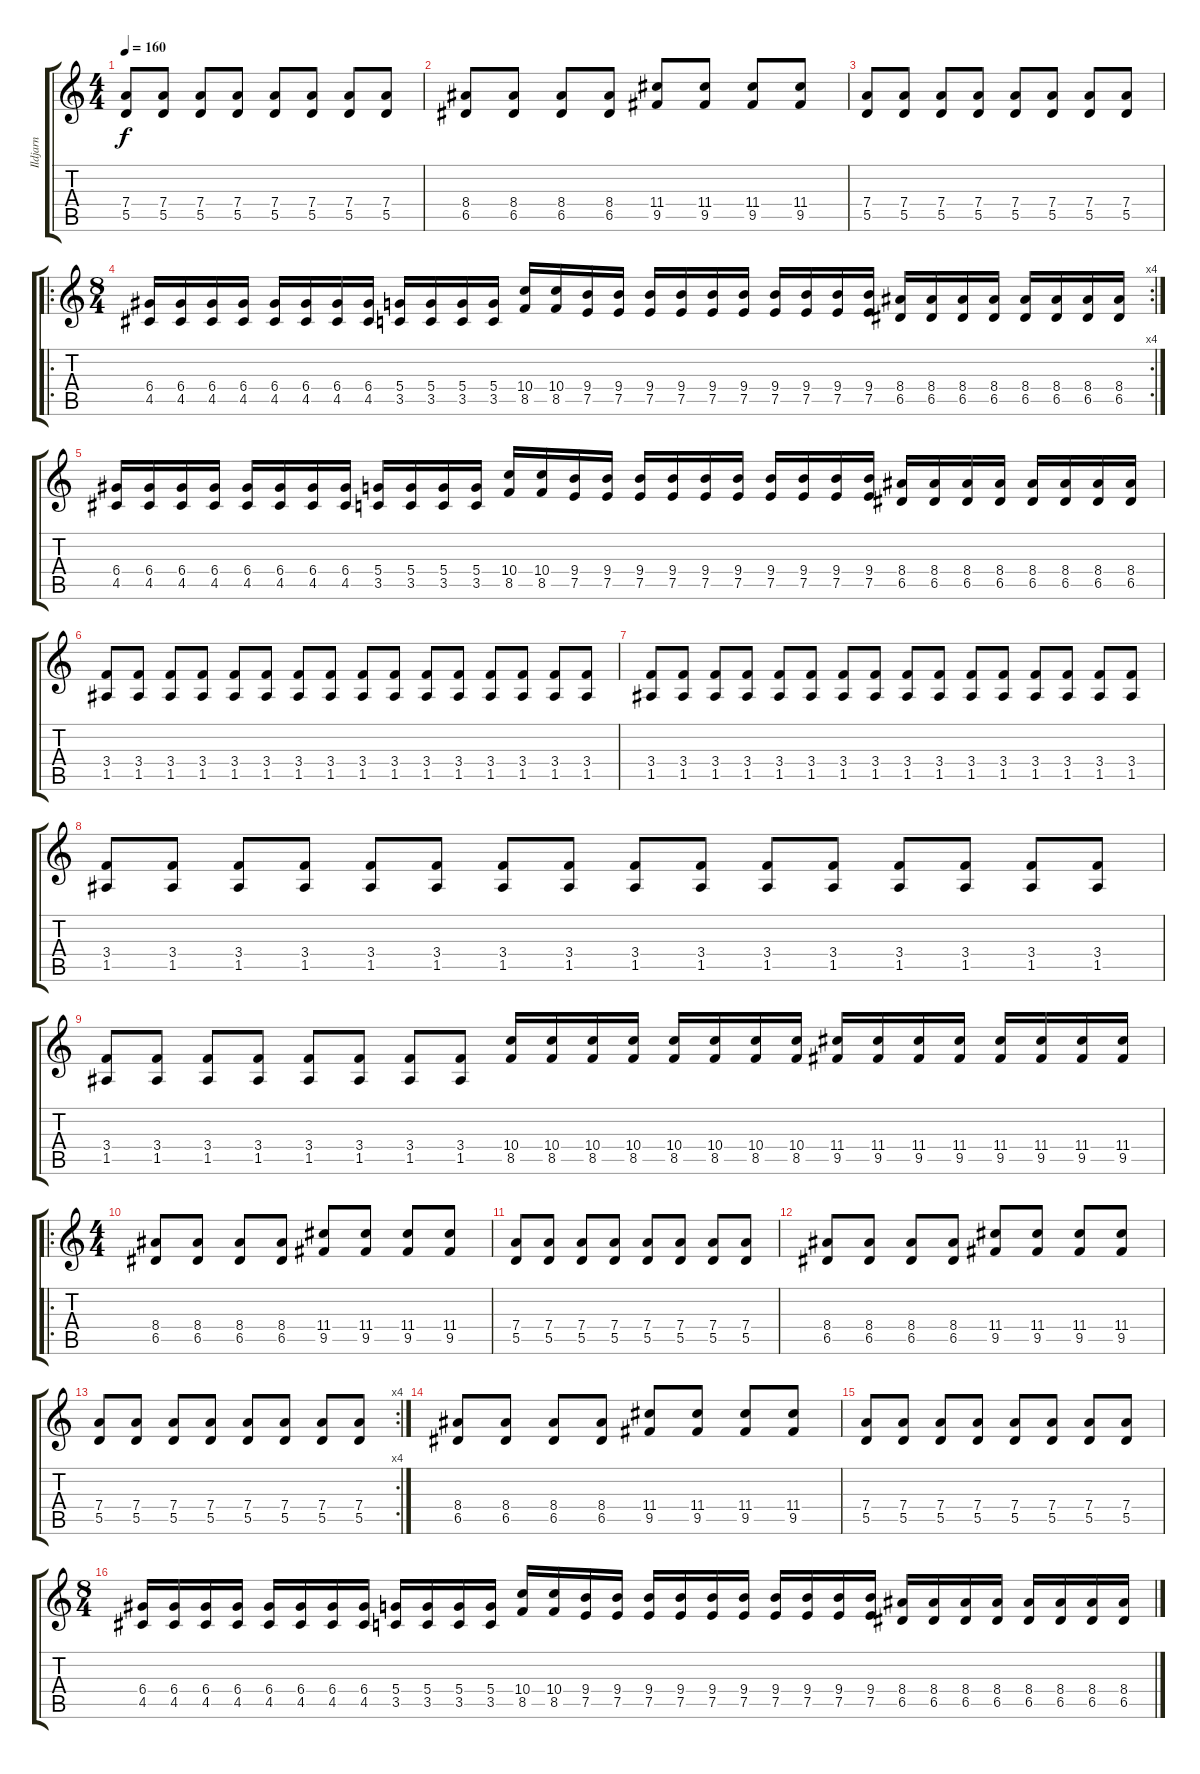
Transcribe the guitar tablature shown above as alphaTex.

\track ("Ildjarn" "Ildjarn") {instrument distortionguitar}
\staff {score tabs}
\tuning (E4 B3 G3 D3 A2 E2) {hide}
\ts (4 4)
\tempo 160
\clef g2
\ks c
(7.4 5.5).8{dy f} (7.4 5.5).8 (7.4 5.5).8 (7.4 5.5).8 (7.4 5.5).8 (7.4 5.5).8 (7.4 5.5).8 (7.4 5.5).8 |
(8.4 6.5).8 (8.4 6.5).8 (8.4 6.5).8 (8.4 6.5).8 (11.4 9.5).8 (11.4 9.5).8 (11.4 9.5).8 (11.4 9.5).8 |
(7.4 5.5).8 (7.4 5.5).8 (7.4 5.5).8 (7.4 5.5).8 (7.4 5.5).8 (7.4 5.5).8 (7.4 5.5).8 (7.4 5.5).8 |
\ro
\rc 4
\ts (8 4)
(6.4 4.5).16 (6.4 4.5).16 (6.4 4.5).16 (6.4 4.5).16 (6.4 4.5).16 (6.4 4.5).16 (6.4 4.5).16 (6.4 4.5).16 (5.4 3.5).16 (5.4 3.5).16 (5.4 3.5).16 (5.4 3.5).16 (10.4 8.5).16 (10.4 8.5).16 (9.4 7.5).16 (9.4 7.5).16 (9.4 7.5).16 (9.4 7.5).16 (9.4 7.5).16 (9.4 7.5).16 (9.4 7.5).16 (9.4 7.5).16 (9.4 7.5).16 (9.4 7.5).16 (8.4 6.5).16 (8.4 6.5).16 (8.4 6.5).16 (8.4 6.5).16 (8.4 6.5).16 (8.4 6.5).16 (8.4 6.5).16 (8.4 6.5).16 |
(6.4 4.5).16 (6.4 4.5).16 (6.4 4.5).16 (6.4 4.5).16 (6.4 4.5).16 (6.4 4.5).16 (6.4 4.5).16 (6.4 4.5).16 (5.4 3.5).16 (5.4 3.5).16 (5.4 3.5).16 (5.4 3.5).16 (10.4 8.5).16 (10.4 8.5).16 (9.4 7.5).16 (9.4 7.5).16 (9.4 7.5).16 (9.4 7.5).16 (9.4 7.5).16 (9.4 7.5).16 (9.4 7.5).16 (9.4 7.5).16 (9.4 7.5).16 (9.4 7.5).16 (8.4 6.5).16 (8.4 6.5).16 (8.4 6.5).16 (8.4 6.5).16 (8.4 6.5).16 (8.4 6.5).16 (8.4 6.5).16 (8.4 6.5).16 |
(3.4 1.5).8 (3.4 1.5).8 (3.4 1.5).8 (3.4 1.5).8 (3.4 1.5).8 (3.4 1.5).8 (3.4 1.5).8 (3.4 1.5).8 (3.4 1.5).8 (3.4 1.5).8 (3.4 1.5).8 (3.4 1.5).8 (3.4 1.5).8 (3.4 1.5).8 (3.4 1.5).8 (3.4 1.5).8 |
(3.4 1.5).8 (3.4 1.5).8 (3.4 1.5).8 (3.4 1.5).8 (3.4 1.5).8 (3.4 1.5).8 (3.4 1.5).8 (3.4 1.5).8 (3.4 1.5).8 (3.4 1.5).8 (3.4 1.5).8 (3.4 1.5).8 (3.4 1.5).8 (3.4 1.5).8 (3.4 1.5).8 (3.4 1.5).8 |
(3.4 1.5).8 (3.4 1.5).8 (3.4 1.5).8 (3.4 1.5).8 (3.4 1.5).8 (3.4 1.5).8 (3.4 1.5).8 (3.4 1.5).8 (3.4 1.5).8 (3.4 1.5).8 (3.4 1.5).8 (3.4 1.5).8 (3.4 1.5).8 (3.4 1.5).8 (3.4 1.5).8 (3.4 1.5).8 |
(3.4 1.5).8 (3.4 1.5).8 (3.4 1.5).8 (3.4 1.5).8 (3.4 1.5).8 (3.4 1.5).8 (3.4 1.5).8 (3.4 1.5).8 (10.4 8.5).16 (10.4 8.5).16 (10.4 8.5).16 (10.4 8.5).16 (10.4 8.5).16 (10.4 8.5).16 (10.4 8.5).16 (10.4 8.5).16 (11.4 9.5).16 (11.4 9.5).16 (11.4 9.5).16 (11.4 9.5).16 (11.4 9.5).16 (11.4 9.5).16 (11.4 9.5).16 (11.4 9.5).16 |
\ro
\ts (4 4)
(8.4 6.5).8 (8.4 6.5).8 (8.4 6.5).8 (8.4 6.5).8 (11.4 9.5).8 (11.4 9.5).8 (11.4 9.5).8 (11.4 9.5).8 |
(7.4 5.5).8 (7.4 5.5).8 (7.4 5.5).8 (7.4 5.5).8 (7.4 5.5).8 (7.4 5.5).8 (7.4 5.5).8 (7.4 5.5).8 |
(8.4 6.5).8 (8.4 6.5).8 (8.4 6.5).8 (8.4 6.5).8 (11.4 9.5).8 (11.4 9.5).8 (11.4 9.5).8 (11.4 9.5).8 |
\rc 4
(7.4 5.5).8 (7.4 5.5).8 (7.4 5.5).8 (7.4 5.5).8 (7.4 5.5).8 (7.4 5.5).8 (7.4 5.5).8 (7.4 5.5).8 |
(8.4 6.5).8 (8.4 6.5).8 (8.4 6.5).8 (8.4 6.5).8 (11.4 9.5).8 (11.4 9.5).8 (11.4 9.5).8 (11.4 9.5).8 |
(7.4 5.5).8 (7.4 5.5).8 (7.4 5.5).8 (7.4 5.5).8 (7.4 5.5).8 (7.4 5.5).8 (7.4 5.5).8 (7.4 5.5).8 |
\ts (8 4)
(6.4 4.5).16 (6.4 4.5).16 (6.4 4.5).16 (6.4 4.5).16 (6.4 4.5).16 (6.4 4.5).16 (6.4 4.5).16 (6.4 4.5).16 (5.4 3.5).16 (5.4 3.5).16 (5.4 3.5).16 (5.4 3.5).16 (10.4 8.5).16 (10.4 8.5).16 (9.4 7.5).16 (9.4 7.5).16 (9.4 7.5).16 (9.4 7.5).16 (9.4 7.5).16 (9.4 7.5).16 (9.4 7.5).16 (9.4 7.5).16 (9.4 7.5).16 (9.4 7.5).16 (8.4 6.5).16 (8.4 6.5).16 (8.4 6.5).16 (8.4 6.5).16 (8.4 6.5).16 (8.4 6.5).16 (8.4 6.5).16 (8.4 6.5).16
